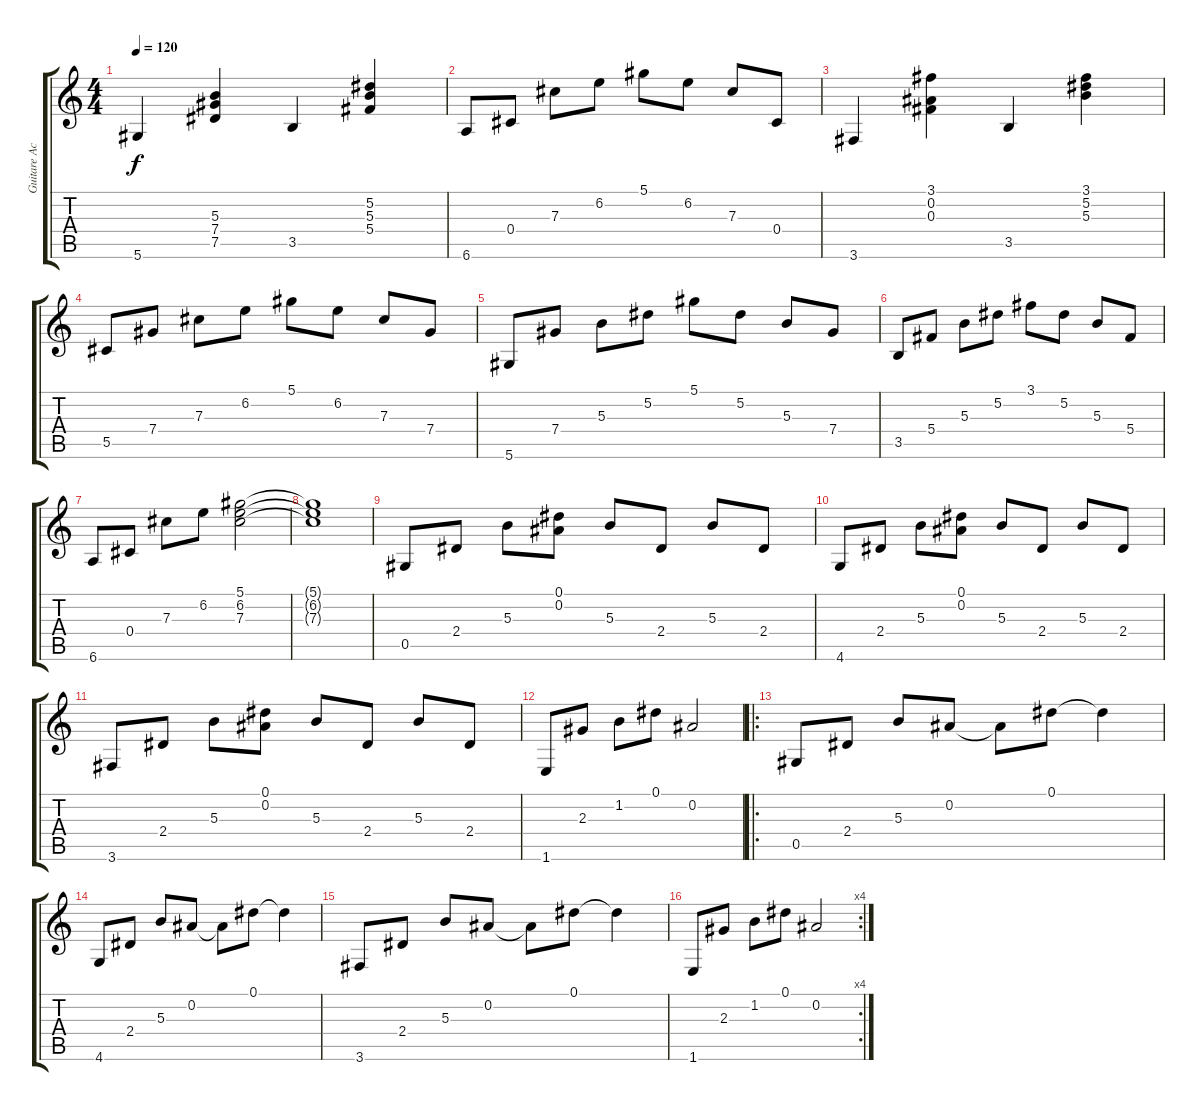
\track ("Guitare Acoustique 1" "Guitare Ac") {instrument acousticguitarsteel}
\staff {score tabs}
\tuning (Eb4 Bb3 Gb3 Db3 Ab2 Eb2) {hide}
\ts (4 4)
\tempo 120
\clef g2
\ks c
5.6.4{dy f} (5.3 7.4 7.5).4 3.5.4 (5.2 5.3 5.4).4 |
6.6.8 0.4.8 7.3.8 6.2.8 5.1.8 6.2.8 7.3.8 0.4.8 |
3.6.4 (3.1 0.2 0.3).4 3.5.4 (3.1 5.2 5.3).4 |
5.5.8 7.4.8 7.3.8 6.2.8 5.1.8 6.2.8 7.3.8 7.4.8 |
5.6.8 7.4.8 5.3.8 5.2.8 5.1.8 5.2.8 5.3.8 7.4.8 |
3.5.8 5.4.8 5.3.8 5.2.8 3.1.8 5.2.8 5.3.8 5.4.8 |
6.6.8 0.4.8 7.3.8 6.2.8 (5.1 6.2 7.3).2 |
(5.1{t} 6.2{t} 7.3{t}).1 |
0.5.8 2.4.8 5.3.8 (0.1 0.2).8 5.3.8 2.4.8 5.3.8 2.4.8 |
4.6.8 2.4.8 5.3.8 (0.1 0.2).8 5.3.8 2.4.8 5.3.8 2.4.8 |
3.6.8 2.4.8 5.3.8 (0.1 0.2).8 5.3.8 2.4.8 5.3.8 2.4.8 |
1.6.8 2.3.8 1.2.8 0.1.8 0.2.2 |
\ro
0.5.8 2.4.8 5.3.8 0.2.8 0.2{t}.8 0.1.8 0.1{t}.4 |
4.6.8 2.4.8 5.3.8 0.2.8 0.2{t}.8 0.1.8 0.1{t}.4 |
3.6.8 2.4.8 5.3.8 0.2.8 0.2{t}.8 0.1.8 0.1{t}.4 |
\rc 4
1.6.8 2.3.8 1.2.8 0.1.8 0.2.2
